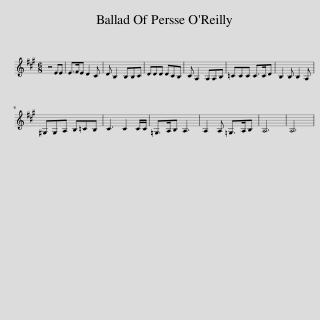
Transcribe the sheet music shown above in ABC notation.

X:1
L:1/8
M:6/8
I:linebreak $
K:A
V:1 treble
V:1
 z4 EE | E>FE D2 C | D B,2 B,B,C | DDD DCB, | C A,2 A,A,B, | %5
 =CCC C>CD | B,2 B, B,2 A, |$ ^G,G,A, B,=CB, | C3 C2 C/C/ | =G,>A,B, A,3 | %10
 A,2 A, =G,>A,B, | A,6 | A,6 | %13
